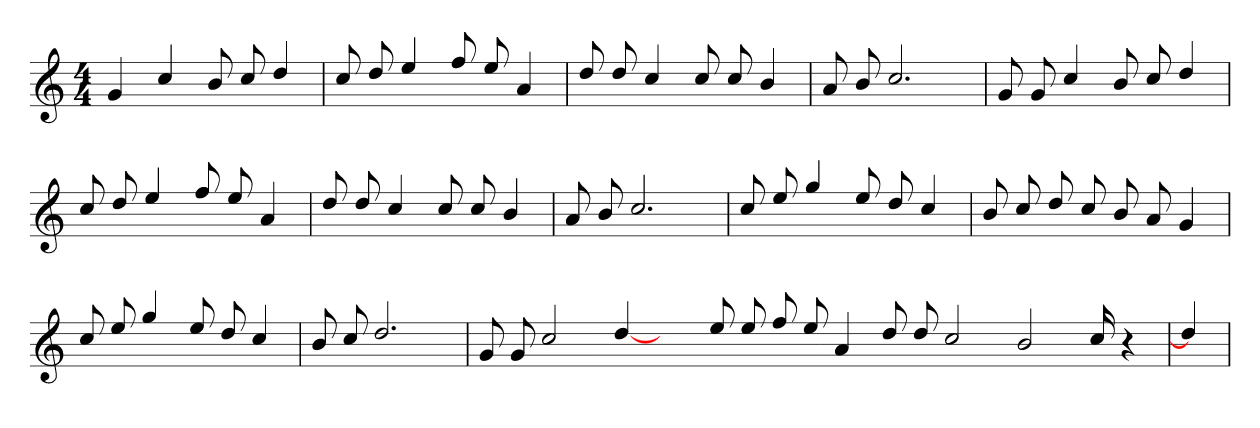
**kern
*part1
*staff1
*clefG2
*M4/4
=1
4g/
4cc/
8b/
8cc/
4dd/
=1
8cc/
8dd/
4ee/
8ff/
8ee/
4a/
=1
8dd/
8dd/
4cc/
8cc/
8cc/
4b/
=1
8a/
8b/
2.cc/
=1
8g/
8g/
4cc/
8b/
8cc/
4dd/
=1
8cc/
8dd/
4ee/
8ff/
8ee/
4a/
=1
8dd/
8dd/
4cc/
8cc/
8cc/
4b/
=1
8a/
8b/
2.cc/
=1
8cc/
8ee/
4gg/
8ee/
8dd/
4cc/
=1
8b/
8cc/
8dd/
8cc/
8b/
8a/
4g/
=1
8cc/
8ee/
4gg/
8ee/
8dd/
4cc/
=1
8b/
8cc/
2.dd/
=1
8g/
8g/
2cc/
[4dd/
4ryy
8ee/
8ee/
8ff/
8ee/
4a/
8dd/
8dd/
2cc/
2b/
16cc/
4r
=2
4dd]/
=
*-
